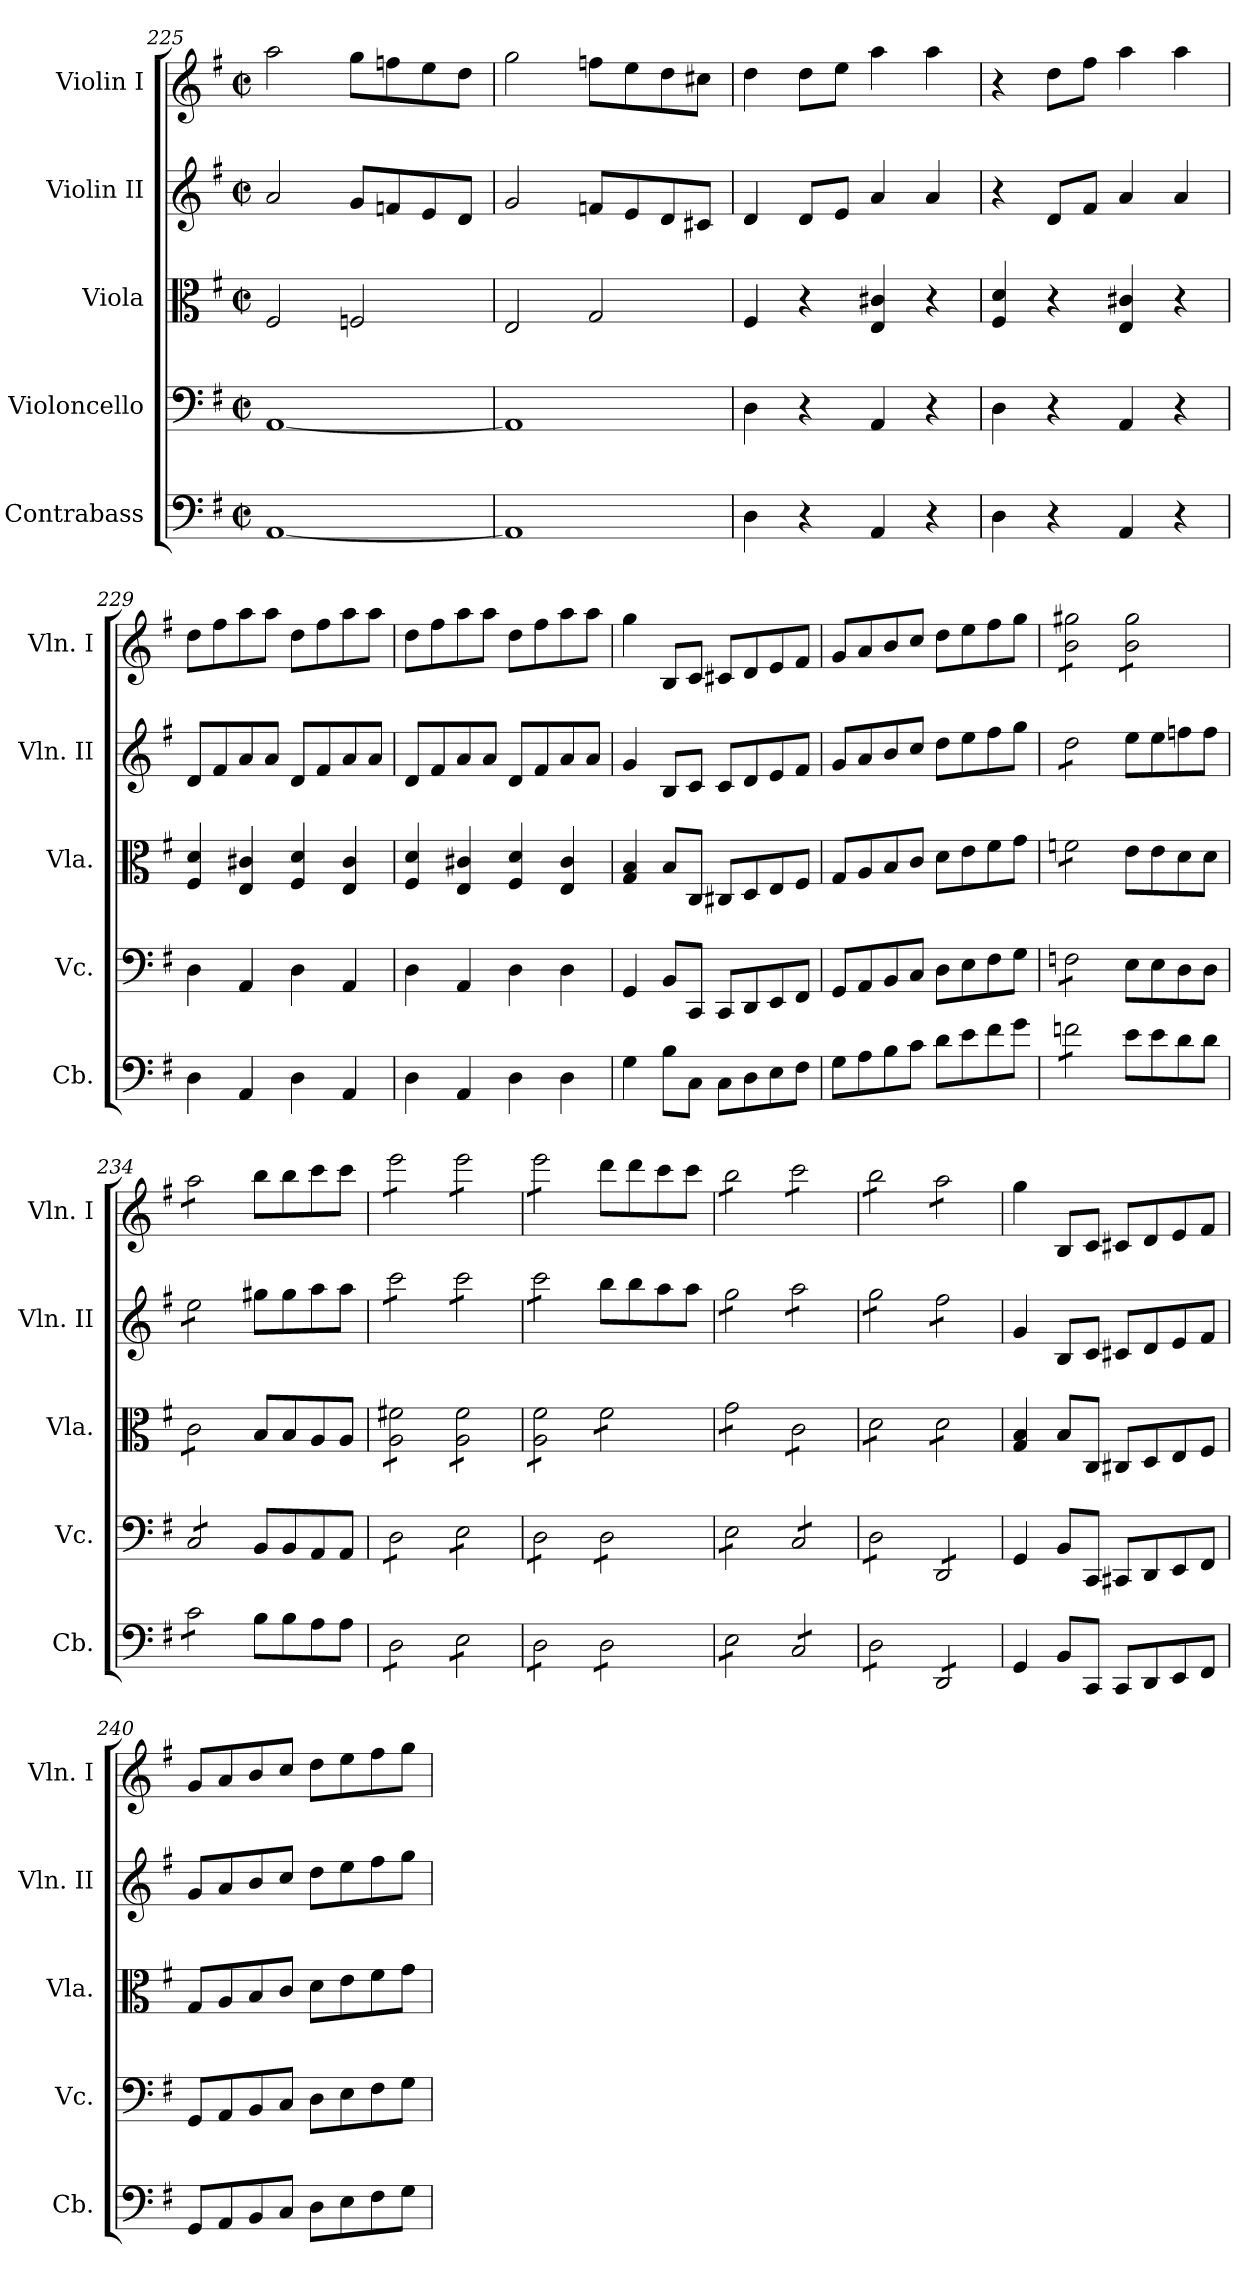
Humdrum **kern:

**kern	**kern	**kern	**kern	**kern
*part5	*part4	*part3	*part2	*part1
*staff5	*staff4	*staff3	*staff2	*staff1
*I"Contrabass	*I"Violoncello	*I"Viola	*I"Violin II	*I"Violin I
*I'Cb.	*I'Vc.	*I'Vla.	*I'Vln. II	*I'Vln. I
*clefF4	*clefF4	*clefC3	*clefG2	*clefG2
*ITrd7c12	*	*	*	*
*k[f#]	*k[f#]	*k[f#]	*k[f#]	*k[f#]
*M2/2	*M2/2	*M2/2	*M2/2	*M2/2
*met(c|)	*met(c|)	*met(c|)	*met(c|)	*met(c|)
=225	=225	=225	=225	=225
[1AAA	[1AA	2F#/	2a/	2aa\
.	.	2Fn/	8g/L	8gg\L
.	.	.	8fn/	8ffn\
.	.	.	8e/	8ee\
.	.	.	8d/J	8dd\J
=226	=226	=226	=226	=226
1AAA]	1AA]	2E/	2g/	2gg\
.	.	2G/	8fn/L	8ffn\L
.	.	.	8e/	8ee\
.	.	.	8d/	8dd\
.	.	.	8c#X/J	8cc#X\J
=227	=227	=227	=227	=227
4DD\	4D\	4F#/	4d/	4dd\
4r	4r	4r	8d/L	8dd\L
.	.	.	8e/J	8ee\J
4AAA/	4AA/	4E/ 4c#X/	4a/	4aa\
4r	4r	4r	4a/	4aa\
=228	=228	=228	=228	=228
4DD\	4D\	4F#/ 4d/	4r	4r
4r	4r	4r	8d/L	8dd\L
.	.	.	8f#/J	8ff#\J
4AAA/	4AA/	4E/ 4c#X/	4a/	4aa\
4r	4r	4r	4a/	4aa\
=229	=229	=229	=229	=229
4DD\	4D\	4F#/ 4d/	8d/L	8dd\L
.	.	.	8f#/	8ff#\
4AAA/	4AA/	4E/ 4c#X/	8a/	8aa\
.	.	.	8a/J	8aa\J
4DD\	4D\	4F#/ 4d/	8d/L	8dd\L
.	.	.	8f#/	8ff#\
4AAA/	4AA/	4E/ 4c#/	8a/	8aa\
.	.	.	8a/J	8aa\J
!!LO:LB:g=z
=230	=230	=230	=230	=230
4DD\	4D\	4F#/ 4d/	8d/L	8dd\L
.	.	.	8f#/	8ff#\
4AAA/	4AA/	4E/ 4c#X/	8a/	8aa\
.	.	.	8a/J	8aa\J
4DD\	4D\	4F#/ 4d/	8d/L	8dd\L
.	.	.	8f#/	8ff#\
4DD\	4D\	4E/ 4c#/	8a/	8aa\
.	.	.	8a/J	8aa\J
=231	=231	=231	=231	=231
4GG\	4GG/	4G/ 4B/	4g/	4gg\
8BB\L	8BB/L	8B/L	8B/L	8B/L
8CC\J	8CC/J	8C/J	8c/J	8c/J
8CC\L	8CC/L	8C#X/L	8c/L	8c#X/L
8DD\	8DD/	8D/	8d/	8d/
8EE\	8EE/	8E/	8e/	8e/
8FF#\J	8FF#/J	8F#/J	8f#/J	8f#/J
=232	=232	=232	=232	=232
8GG\L	8GG/L	8G/L	8g/L	8g/L
8AA\	8AA/	8A/	8a/	8a/
8BB\	8BB/	8B/	8b/	8b/
8C\J	8C/J	8c/J	8cc/J	8cc/J
8D\L	8D\L	8d\L	8dd\L	8dd\L
8E\	8E\	8e\	8ee\	8ee\
8F#\	8F#\	8f#\	8ff#\	8ff#\
8G\J	8G\J	8g\J	8gg\J	8gg\J
=233	=233	=233	=233	=233
*tremolo	*	*	*	*
*	*tremolo	*	*	*
*	*	*tremolo	*	*
*	*	*	*tremolo	*
*	*	*	*	*tremolo
8Fn\L	8Fn\L	8fn\L	8dd\L	8b\ 8gg#X\L
8Fn\	8Fn\	8fn\	8dd\	8b\ 8gg#X\
8Fn\	8Fn\	8fn\	8dd\	8b\ 8gg#X\
8Fn\J	8Fn\J	8fn\J	8dd\J	8b\ 8gg#X\J
*	*	*	*Xtremolo	*
*	*	*Xtremolo	*	*
*	*Xtremolo	*	*	*
*Xtremolo	*	*	*	*
8E\L	8E\L	8e\L	8ee\L	8b\ 8gg#\L
8E\	8E\	8e\	8ee\	8b\ 8gg#\
8D\	8D\	8d\	8ffn\	8b\ 8gg#\
8D\J	8D\J	8d\J	8ff\J	8b\ 8gg#\J
!!LO:PB:g=z
=234	=234	=234	=234	=234
*tremolo	*	*	*	*
*	*tremolo	*	*	*
*	*	*tremolo	*	*
*	*	*	*tremolo	*
8C\L	8C/L	8c\L	8ee\L	8aa\L
8C\	8C/	8c\	8ee\	8aa\
8C\	8C/	8c\	8ee\	8aa\
8C\J	8C/J	8c\J	8ee\J	8aa\J
*	*	*	*	*Xtremolo
*	*	*	*Xtremolo	*
*	*	*Xtremolo	*	*
*	*Xtremolo	*	*	*
*Xtremolo	*	*	*	*
8BB\L	8BB/L	8B/L	8gg#X\L	8bb\L
8BB\	8BB/	8B/	8gg#\	8bb\
8AA\	8AA/	8A/	8aa\	8ccc\
8AA\J	8AA/J	8A/J	8aa\J	8ccc\J
=235	=235	=235	=235	=235
*tremolo	*	*	*	*
*	*tremolo	*	*	*
*	*	*tremolo	*	*
*	*	*	*tremolo	*
*	*	*	*	*tremolo
8DD\L	8D\L	8A\ 8f#X\L	8ccc\L	8eee\L
8DD\	8D\	8A\ 8f#X\	8ccc\	8eee\
8DD\	8D\	8A\ 8f#X\	8ccc\	8eee\
8DD\J	8D\J	8A\ 8f#X\J	8ccc\J	8eee\J
8EE\L	8E\L	8A\ 8f#\L	8ccc\L	8eee\L
8EE\	8E\	8A\ 8f#\	8ccc\	8eee\
8EE\	8E\	8A\ 8f#\	8ccc\	8eee\
8EE\J	8E\J	8A\ 8f#\J	8ccc\J	8eee\J
=236	=236	=236	=236	=236
8DD\L	8D\L	8A\ 8f#\L	8ccc\L	8eee\L
8DD\	8D\	8A\ 8f#\	8ccc\	8eee\
8DD\	8D\	8A\ 8f#\	8ccc\	8eee\
8DD\J	8D\J	8A\ 8f#\J	8ccc\J	8eee\J
*	*	*	*	*Xtremolo
*	*	*	*Xtremolo	*
8DD\L	8D\L	8f#\L	8bb\L	8ddd\L
8DD\	8D\	8f#\	8bb\	8ddd\
8DD\	8D\	8f#\	8aa\	8ccc\
8DD\J	8D\J	8f#\J	8aa\J	8ccc\J
=237	=237	=237	=237	=237
*	*	*	*tremolo	*
*	*	*	*	*tremolo
8EE\L	8E\L	8g\L	8gg\L	8bb\L
8EE\	8E\	8g\	8gg\	8bb\
8EE\	8E\	8g\	8gg\	8bb\
8EE\J	8E\J	8g\J	8gg\J	8bb\J
8CC/L	8C/L	8c\L	8aa\L	8ccc\L
8CC/	8C/	8c\	8aa\	8ccc\
8CC/	8C/	8c\	8aa\	8ccc\
8CC/J	8C/J	8c\J	8aa\J	8ccc\J
=238	=238	=238	=238	=238
8DD\L	8D\L	8d\L	8gg\L	8bb\L
8DD\	8D\	8d\	8gg\	8bb\
8DD\	8D\	8d\	8gg\	8bb\
8DD\J	8D\J	8d\J	8gg\J	8bb\J
8DDD/L	8DD/L	8d\L	8ff#\L	8aa\L
8DDD/	8DD/	8d\	8ff#\	8aa\
8DDD/	8DD/	8d\	8ff#\	8aa\
8DDD/J	8DD/J	8d\J	8ff#\J	8aa\J
*	*	*	*	*Xtremolo
*	*	*	*Xtremolo	*
*	*	*Xtremolo	*	*
*	*Xtremolo	*	*	*
*Xtremolo	*	*	*	*
=239	=239	=239	=239	=239
4GGG/	4GG/	4G/ 4B/	4g/	4gg\
8BBB/L	8BB/L	8B/L	8B/L	8B/L
8CCC/J	8CC/J	8C/J	8c/J	8c/J
8CCC/L	8CC#X/L	8C#X/L	8c#X/L	8c#X/L
8DDD/	8DD/	8D/	8d/	8d/
8EEE/	8EE/	8E/	8e/	8e/
8FFF#/J	8FF#/J	8F#/J	8f#/J	8f#/J
!!LO:LB:g=z
=240	=240	=240	=240	=240
8GGG/L	8GG/L	8G/L	8g/L	8g/L
8AAA/	8AA/	8A/	8a/	8a/
8BBB/	8BB/	8B/	8b/	8b/
8CC/J	8C/J	8c/J	8cc/J	8cc/J
8DD\L	8D\L	8d\L	8dd\L	8dd\L
8EE\	8E\	8e\	8ee\	8ee\
8FF#\	8F#\	8f#\	8ff#\	8ff#\
8GG\J	8G\J	8g\J	8gg\J	8gg\J
=	=	=	=	=
*-	*-	*-	*-	*-
